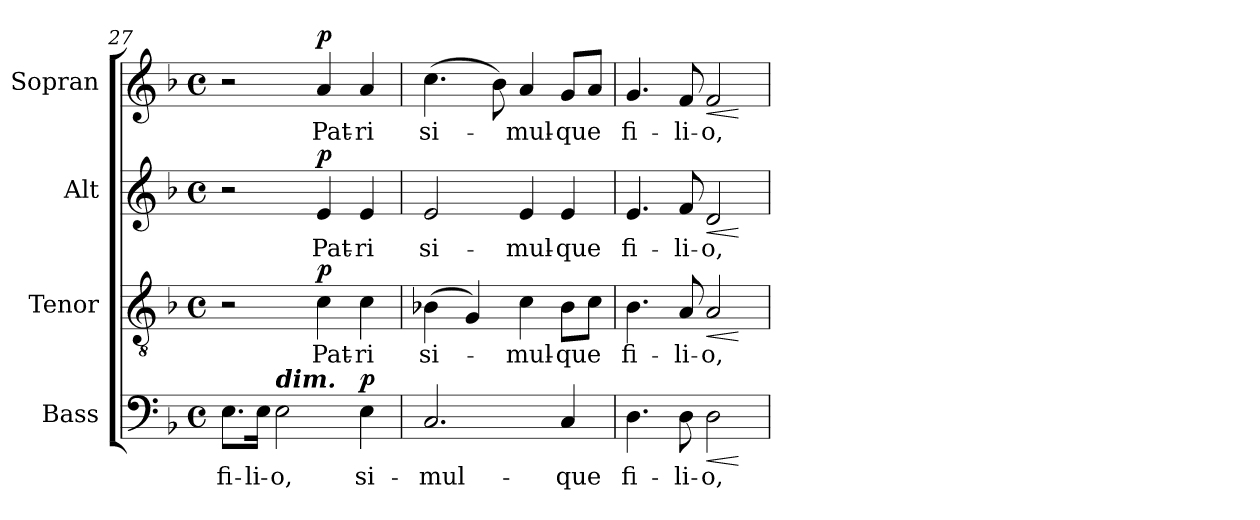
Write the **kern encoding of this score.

**kern	**text	**dynam	**kern	**text	**dynam	**kern	**text	**dynam	**kern	**text	**dynam
*part4	*part4	*part4	*part3	*part3	*part3	*part2	*part2	*part2	*part1	*part1	*part1
*staff4	*staff4	*staff4	*staff3	*staff3	*staff3	*staff2	*staff2	*staff2	*staff1	*staff1	*staff1
*I"Bass	*	*	*I"Tenor	*	*	*I"Alt	*	*	*I"Sopran	*	*
*I'B.	*	*	*I'T.	*	*	*I'A.	*	*	*I'S.	*	*
*clefF4	*	*	*clefGv2	*	*	*clefG2	*	*	*clefG2	*	*
*k[b-]	*	*	*k[b-]	*	*	*k[b-]	*	*	*k[b-]	*	*
*F:	*	*	*F:	*	*	*F:	*	*	*F:	*	*
*M4/4	*	*	*M4/4	*	*	*M4/4	*	*	*M4/4	*	*
*met(c)	*	*	*met(c)	*	*	*met(c)	*	*	*met(c)	*	*
=27	=27	=27	=27	=27	=27	=27	=27	=27	=27	=27	=27
!	!LO:LY:b	!	!	!	!	!	!	!	!	!	!
8.E\L	fi-	.	2r	.	.	2r	.	.	2r	.	.
!	!LO:LY:b	!	!	!	!	!	!	!	!	!	!
16E\Jk	-li-	.	.	.	.	.	.	.	.	.	.
!LO:TX:a:Bi:t=dim.	!	!	!	!	!	!	!	!	!	!	!
!	!LO:LY:b	!	!	!	!	!	!	!	!	!	!
2E\	-o,	.	.	.	.	.	.	.	.	.	.
!	!	!	!	!LO:LY:b	!LO:DY:a	!	!LO:LY:b	!LO:DY:a	!	!LO:LY:b	!LO:DY:a
.	.	.	4c\	Pat-	p	4e/	Pat-	p	4a/	Pat-	p
!	!LO:LY:b	!LO:DY:a	!	!LO:LY:b	!	!	!LO:LY:b	!	!	!LO:LY:b	!
4E\	si-	p	4c\	-ri	.	4e/	-ri	.	4a/	-ri	.
=28	=28	=28	=28	=28	=28	=28	=28	=28	=28	=28	=28
!	!LO:LY:b	!	!	!LO:LY:b	!	!	!LO:LY:b	!	!	!LO:LY:b	!
2.C/	-mul-	.	(>4B-X\	si-	.	2e/	si-	.	(>4.cc\	si-	.
.	.	.	4G/)	.	.	.	.	.	.	.	.
.	.	.	.	.	.	.	.	.	8b-\)	.	.
!	!	!	!	!LO:LY:b	!	!	!LO:LY:b	!	!	!LO:LY:b	!
.	.	.	4c\	-mul-	.	4e/	-mul-	.	4a/	-mul-	.
!	!LO:LY:b	!	!	!LO:LY:b	!	!	!LO:LY:b	!	!	!LO:LY:b	!
4C/	-que	.	8B-\L	-que	.	4e/	-que	.	8g/L	-que	.
.	.	.	8c\J	.	.	.	.	.	8a/J	.	.
=29	=29	=29	=29	=29	=29	=29	=29	=29	=29	=29	=29
!	!LO:LY:b	!	!	!LO:LY:b	!	!	!LO:LY:b	!	!	!LO:LY:b	!
4.D\	fi-	.	4.B-\	fi-	.	4.e/	fi-	.	4.g/	fi-	.
!	!LO:LY:b	!	!	!LO:LY:b	!	!	!LO:LY:b	!	!	!LO:LY:b	!
8D\	-li-	.	8A/	-li-	.	8f/	-li-	.	8f/	-li-	.
!	!LO:LY:b	!LO:HP:b	!	!LO:LY:b	!LO:HP:b	!	!LO:LY:b	!LO:HP:b	!	!LO:LY:b	!LO:HP:b
2D\	-o,	<	2A/	-o,	<	2d/	-o,	<	2f/	-o,	<
.	.	[	.	.	[	.	.	[	.	.	[
=	=	=	=	=	=	=	=	=	=	=	=
*-	*-	*-	*-	*-	*-	*-	*-	*-	*-	*-	*-
